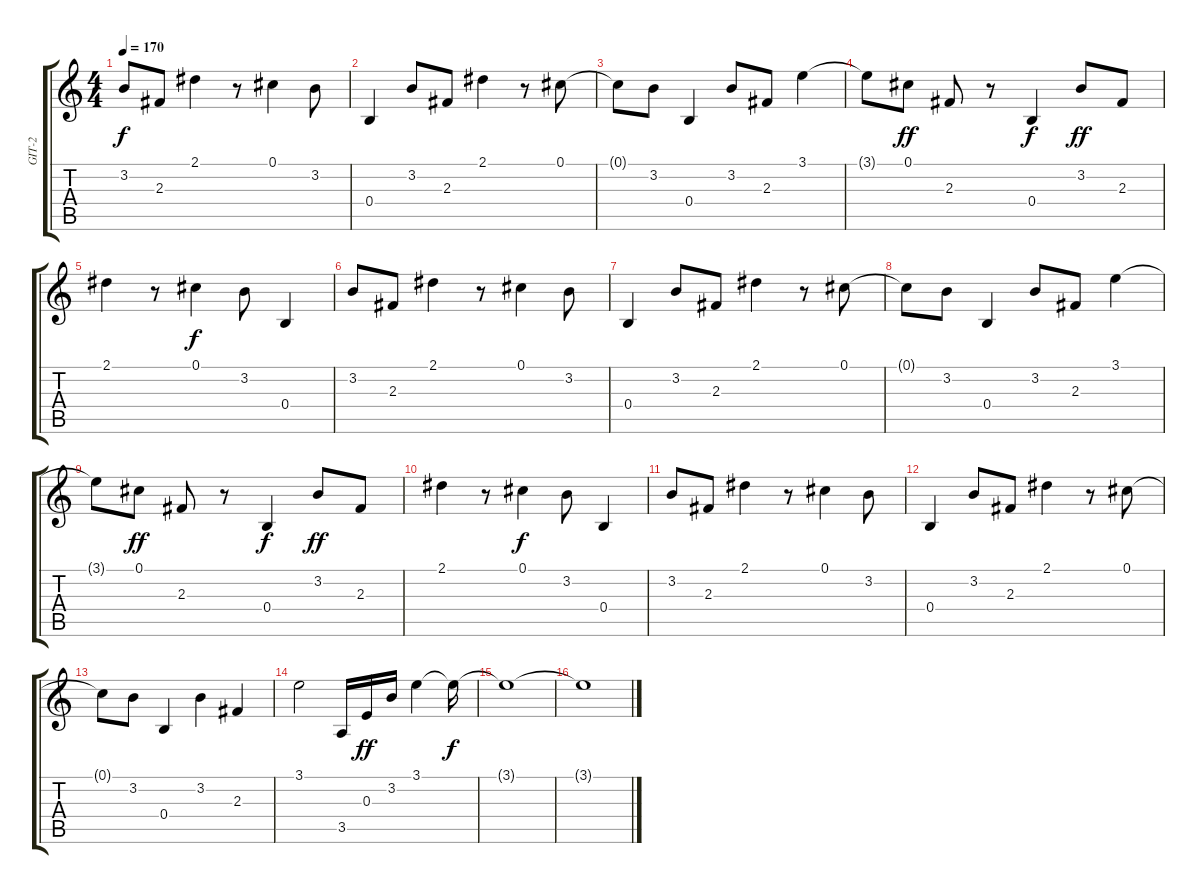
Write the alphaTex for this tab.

\track ("GIT-2" "GIT-2") {instrument electricguitarclean}
\staff {score tabs}
\tuning (Db4 Ab3 E3 B2 Gb2 Db2) {hide}
\ts (4 4)
\tempo 170
\clef g2
\ks c
3.2.8{dy f} 2.3.8 2.1.4 r.8 0.1.4 3.2.8 |
0.4.4 3.2.8 2.3.8 2.1.4 r.8 0.1.8 |
0.1{t}.8 3.2.8 0.4.4 3.2.8 2.3.8 3.1.4 |
3.1{t}.8 0.1.8{dy ff} 2.3.8 r.8 0.4.4{dy f} 3.2.8{dy ff} 2.3.8 |
2.1.4 r.8 0.1.4{dy f} 3.2.8 0.4.4 |
3.2.8 2.3.8 2.1.4 r.8 0.1.4 3.2.8 |
0.4.4 3.2.8 2.3.8 2.1.4 r.8 0.1.8 |
0.1{t}.8 3.2.8 0.4.4 3.2.8 2.3.8 3.1.4 |
3.1{t}.8 0.1.8{dy ff} 2.3.8 r.8 0.4.4{dy f} 3.2.8{dy ff} 2.3.8 |
2.1.4 r.8 0.1.4{dy f} 3.2.8 0.4.4 |
3.2.8 2.3.8 2.1.4 r.8 0.1.4 3.2.8 |
0.4.4 3.2.8 2.3.8 2.1.4 r.8 0.1.8 |
0.1{t}.8 3.2.8 0.4.4 3.2.4 2.3.4 |
3.1.2 3.5.16 0.3.16{dy ff} 3.2.16 3.1.4 3.1{t}.16{dy f} |
3.1{t}.1 |
3.1{t}.1
